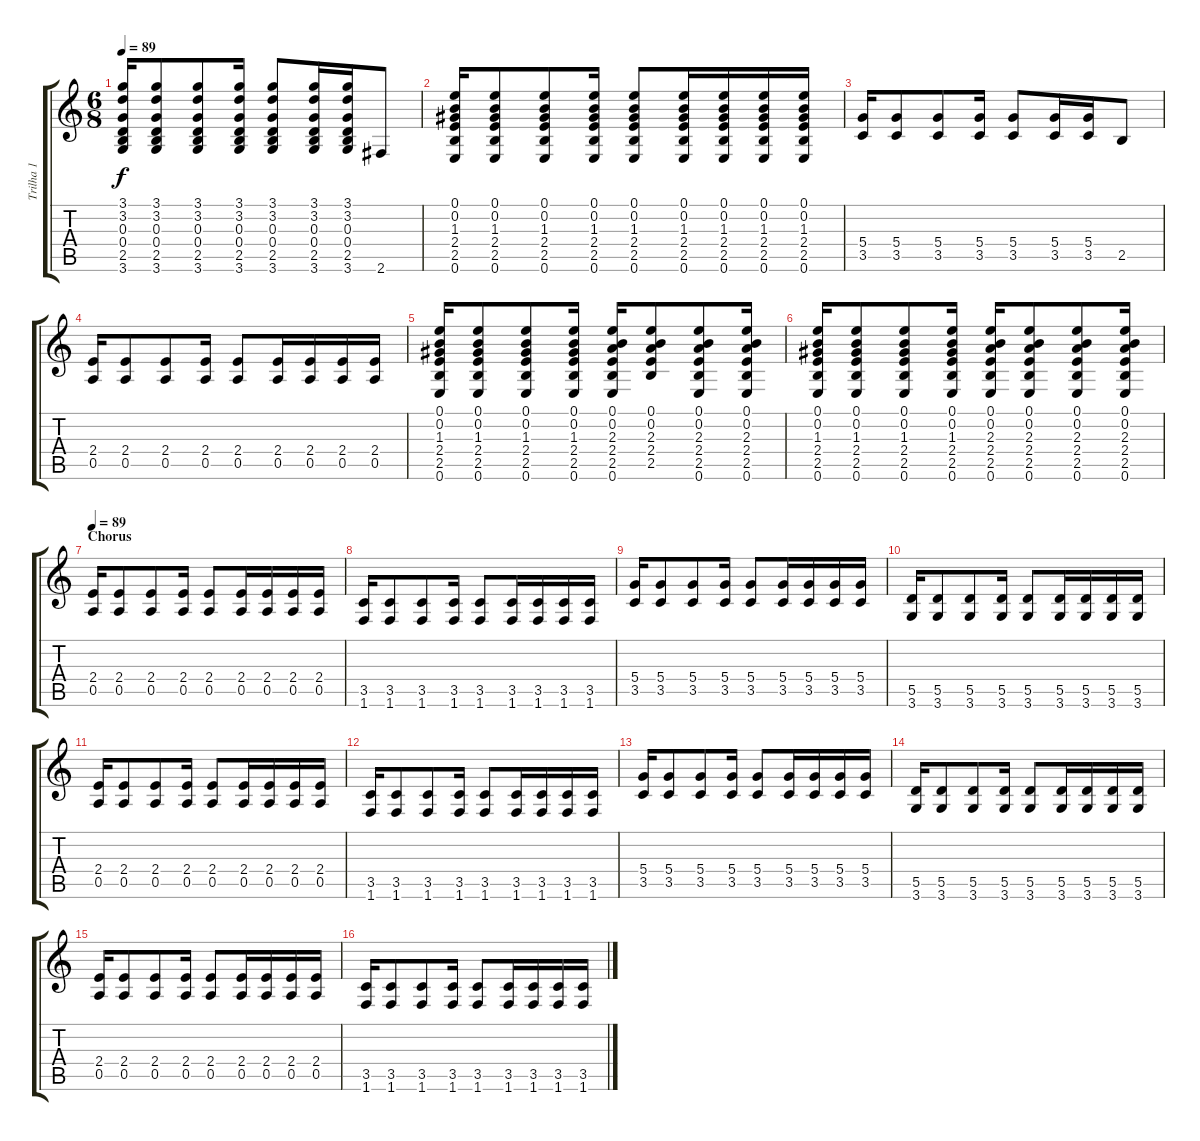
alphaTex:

\track ("Trilha 1" "Trilha 1") {instrument distortionguitar}
\staff {score tabs}
\tuning (E4 B3 G3 D3 A2 E2) {hide}
\ts (6 8)
\tempo 89
\clef g2
\ks c
(3.1 3.2 0.3 0.4 2.5 3.6).16{dy f} (3.1 3.2 0.3 0.4 2.5 3.6).8 (3.1 3.2 0.3 0.4 2.5 3.6).8 (3.1 3.2 0.3 0.4 2.5 3.6).16 (3.1 3.2 0.3 0.4 2.5 3.6).8 (3.1 3.2 0.3 0.4 2.5 3.6).16 (3.1 3.2 0.3 0.4 2.5 3.6).16 2.6.8 |
(0.1 0.2 1.3 2.4 2.5 0.6).16 (0.1 0.2 1.3 2.4 2.5 0.6).8 (0.1 0.2 1.3 2.4 2.5 0.6).8 (0.1 0.2 1.3 2.4 2.5 0.6).16 (0.1 0.2 1.3 2.4 2.5 0.6).8 (0.1 0.2 1.3 2.4 2.5 0.6).16 (0.1 0.2 1.3 2.4 2.5 0.6).16 (0.1 0.2 1.3 2.4 2.5 0.6).16 (0.1 0.2 1.3 2.4 2.5 0.6).16 |
(5.4 3.5).16 (5.4 3.5).8 (5.4 3.5).8 (5.4 3.5).16 (5.4 3.5).8 (5.4 3.5).16 (5.4 3.5).16 2.5.8 |
(2.4 0.5).16 (2.4 0.5).8 (2.4 0.5).8 (2.4 0.5).16 (2.4 0.5).8 (2.4 0.5).16 (2.4 0.5).16 (2.4 0.5).16 (2.4 0.5).16 |
(0.1 0.2 1.3 2.4 2.5 0.6).16 (0.1 0.2 1.3 2.4 2.5 0.6).8 (0.1 0.2 1.3 2.4 2.5 0.6).8 (0.1 0.2 1.3 2.4 2.5 0.6).16 (0.1 0.2 2.3 2.4 2.5 0.6).16 (0.1 0.2 2.3 2.4 2.5).8 (0.1 0.2 2.3 2.4 2.5 0.6).8 (0.1 0.2 2.3 2.4 2.5 0.6).16 |
(0.1 0.2 1.3 2.4 2.5 0.6).16 (0.1 0.2 1.3 2.4 2.5 0.6).8 (0.1 0.2 1.3 2.4 2.5 0.6).8 (0.1 0.2 1.3 2.4 2.5 0.6).16 (0.1 0.2 2.3 2.4 2.5 0.6).16 (0.1 0.2 2.3 2.4 2.5 0.6).8 (0.1 0.2 2.3 2.4 2.5 0.6).8 (0.1 0.2 2.3 2.4 2.5 0.6).16 |
\section ("" "Chorus")
\tempo 89
(2.4 0.5).16 (2.4 0.5).8 (2.4 0.5).8 (2.4 0.5).16 (2.4 0.5).8 (2.4 0.5).16 (2.4 0.5).16 (2.4 0.5).16 (2.4 0.5).16 |
(3.5 1.6).16 (3.5 1.6).8 (3.5 1.6).8 (3.5 1.6).16 (3.5 1.6).8 (3.5 1.6).16 (3.5 1.6).16 (3.5 1.6).16 (3.5 1.6).16 |
(5.4 3.5).16 (5.4 3.5).8 (5.4 3.5).8 (5.4 3.5).16 (5.4 3.5).8 (5.4 3.5).16 (5.4 3.5).16 (5.4 3.5).16 (5.4 3.5).16 |
(5.5 3.6).16 (5.5 3.6).8 (5.5 3.6).8 (5.5 3.6).16 (5.5 3.6).8 (5.5 3.6).16 (5.5 3.6).16 (5.5 3.6).16 (5.5 3.6).16 |
(2.4 0.5).16 (2.4 0.5).8 (2.4 0.5).8 (2.4 0.5).16 (2.4 0.5).8 (2.4 0.5).16 (2.4 0.5).16 (2.4 0.5).16 (2.4 0.5).16 |
(3.5 1.6).16 (3.5 1.6).8 (3.5 1.6).8 (3.5 1.6).16 (3.5 1.6).8 (3.5 1.6).16 (3.5 1.6).16 (3.5 1.6).16 (3.5 1.6).16 |
(5.4 3.5).16 (5.4 3.5).8 (5.4 3.5).8 (5.4 3.5).16 (5.4 3.5).8 (5.4 3.5).16 (5.4 3.5).16 (5.4 3.5).16 (5.4 3.5).16 |
(5.5 3.6).16 (5.5 3.6).8 (5.5 3.6).8 (5.5 3.6).16 (5.5 3.6).8 (5.5 3.6).16 (5.5 3.6).16 (5.5 3.6).16 (5.5 3.6).16 |
(2.4 0.5).16 (2.4 0.5).8 (2.4 0.5).8 (2.4 0.5).16 (2.4 0.5).8 (2.4 0.5).16 (2.4 0.5).16 (2.4 0.5).16 (2.4 0.5).16 |
(3.5 1.6).16 (3.5 1.6).8 (3.5 1.6).8 (3.5 1.6).16 (3.5 1.6).8 (3.5 1.6).16 (3.5 1.6).16 (3.5 1.6).16 (3.5 1.6).16
